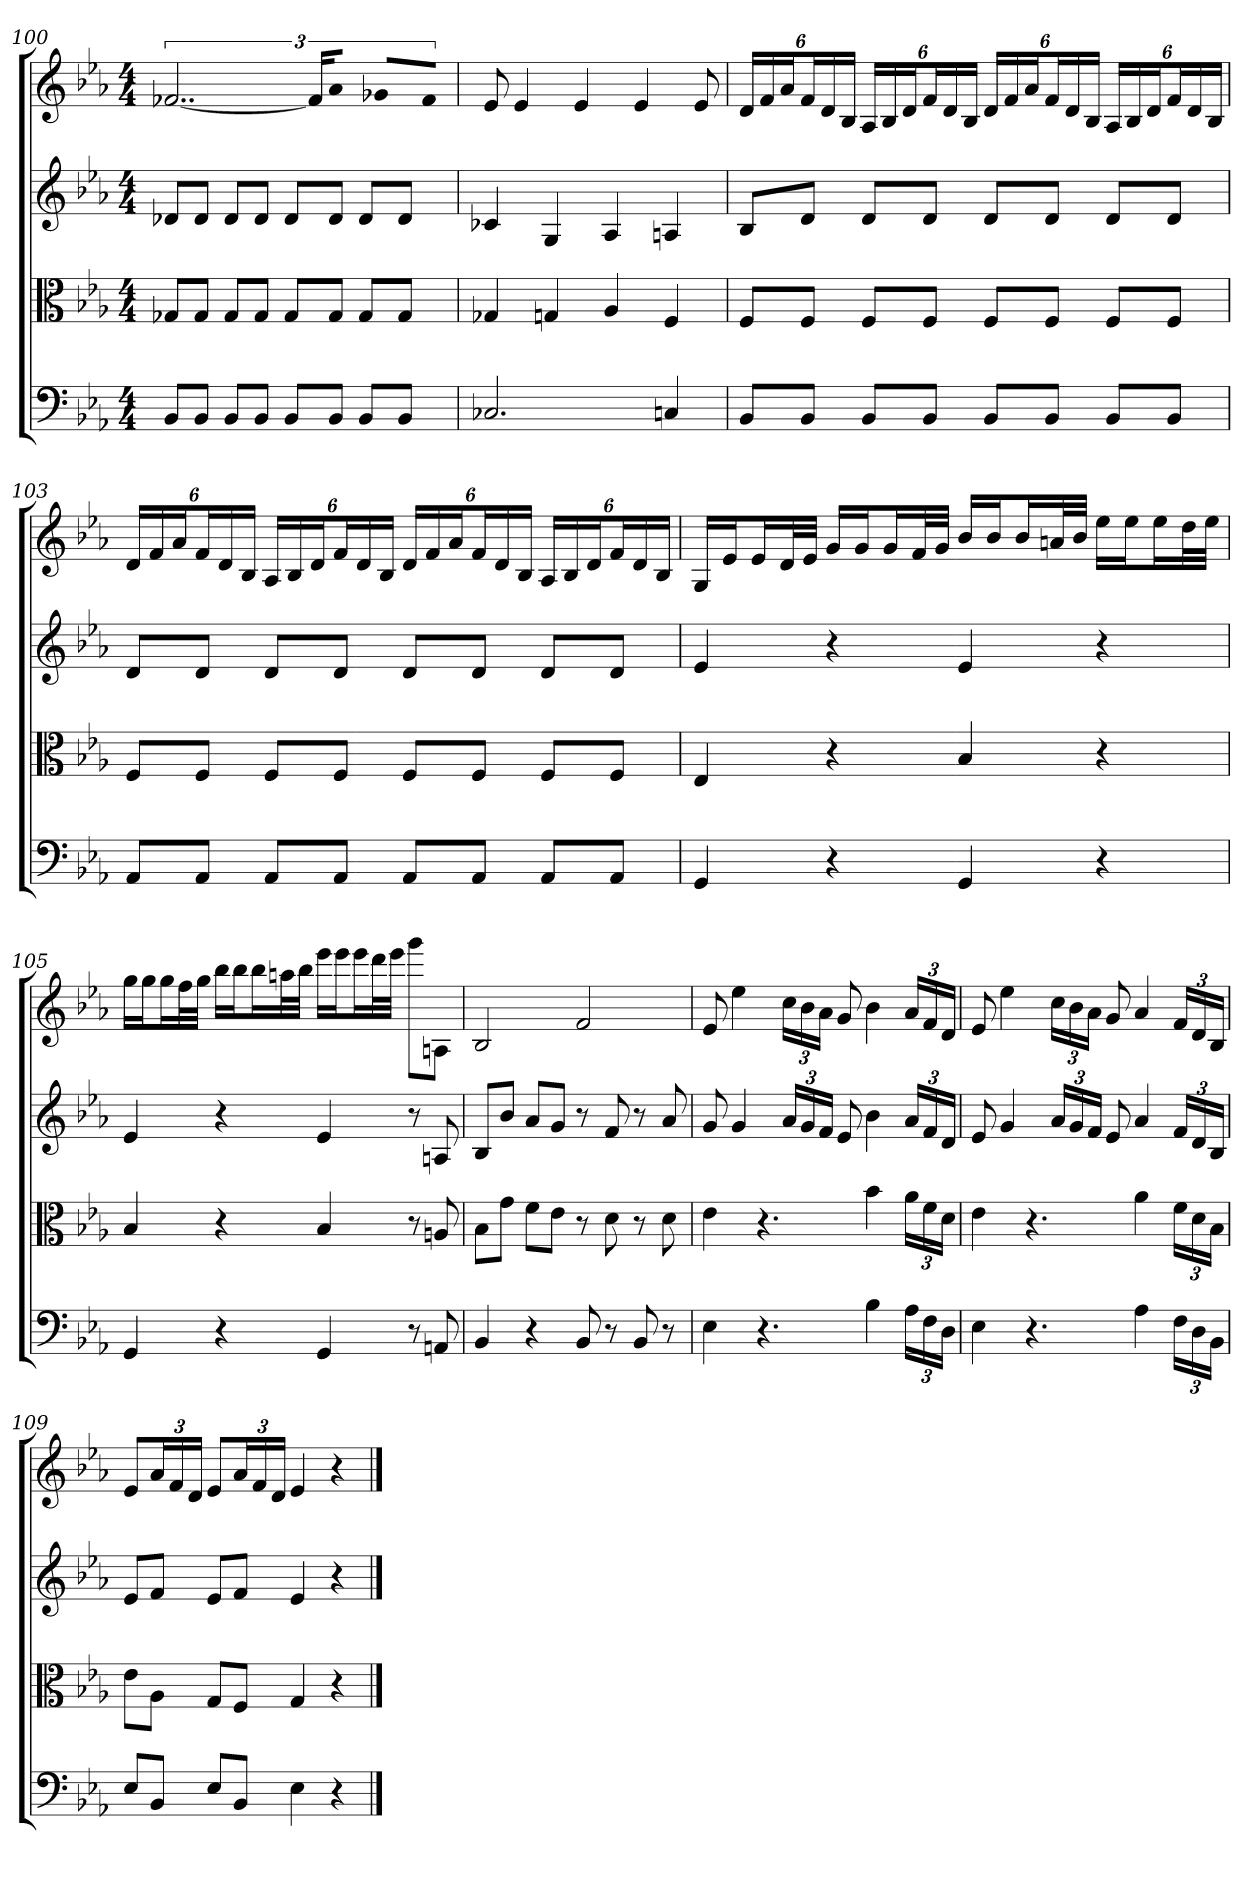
**kern	**kern	**kern	**kern
*part4	*part3	*part2	*part1
*staff4	*staff3	*staff2	*staff1
*clefF4	*clefC3	*	*
*k[b-e-a-]	*k[b-e-a-]	*k[b-e-a-]	*k[b-e-a-]
*E-:	*E-:	*E-:	*E-:
*M4/4	*M4/4	*M4/4	*M4/4
=100	=100	=100	=100
8BB-/L	8G-X/L	8d-XL	[3..f-X
8BB-/J	8G-/J	8d-J	.
8BB-/L	8G-/L	8d-L	.
8BB-/J	8G-/J	8d-J	.
8BB-/L	8G-/L	8d-L	.
.	.	.	24f-KL]
8BB-/J	8G-/J	8d-J	8a-J
8BB-/L	8G-/L	8d-L	8g-XL
8BB-/J	8G-/J	8d-J	8f-J
=101	=101	=101	=101
2.C-X	4G-X	4c-X	8e-
.	.	.	4e-
.	4Gn	4G	.
.	.	.	4e-
.	4A-	4A-	.
.	.	.	4e-
4Cn	4F	4An	.
.	.	.	8e-
=102	=102	=102	=102
8BB-/L	8F/L	8B-L	24dLL
.	.	.	24f
.	.	.	24a-J
8BB-/J	8F/J	8dJ	24fL
.	.	.	24d
.	.	.	24B-JJ
8BB-/L	8F/L	8dL	24A-LL
.	.	.	24B-
.	.	.	24dJ
8BB-/J	8F/J	8dJ	24fL
.	.	.	24d
.	.	.	24B-JJ
8BB-/L	8F/L	8dL	24dLL
.	.	.	24f
.	.	.	24a-J
8BB-/J	8F/J	8dJ	24fL
.	.	.	24d
.	.	.	24B-JJ
8BB-/L	8F/L	8dL	24A-LL
.	.	.	24B-
.	.	.	24dJ
8BB-/J	8F/J	8dJ	24fL
.	.	.	24d
.	.	.	24B-JJ
=103	=103	=103	=103
8AA-/L	8F/L	8dL	24dLL
.	.	.	24f
.	.	.	24a-J
8AA-/J	8F/J	8dJ	24fL
.	.	.	24d
.	.	.	24B-JJ
8AA-/L	8F/L	8dL	24A-LL
.	.	.	24B-
.	.	.	24dJ
8AA-/J	8F/J	8dJ	24fL
.	.	.	24d
.	.	.	24B-JJ
8AA-/L	8F/L	8dL	24dLL
.	.	.	24f
.	.	.	24a-J
8AA-/J	8F/J	8dJ	24fL
.	.	.	24d
.	.	.	24B-JJ
8AA-/L	8F/L	8dL	24A-LL
.	.	.	24B-
.	.	.	24dJ
8AA-/J	8F/J	8dJ	24fL
.	.	.	24d
.	.	.	24B-JJ
=104	=104	=104	=104
4GG	4E-	4e-	16GLL
.	.	.	16e-J
.	.	.	16e-L
.	.	.	32dL
.	.	.	32e-JJJ
4r	4r	4r	16gLL
.	.	.	16gJ
.	.	.	16gL
.	.	.	32fL
.	.	.	32gJJJ
4GG	4B-	4e-	16b-LL
.	.	.	16b-J
.	.	.	16b-L
.	.	.	32anL
.	.	.	32b-JJJ
4r	4r	4r	16ee-LL
.	.	.	16ee-J
.	.	.	16ee-L
.	.	.	32ddL
.	.	.	32ee-JJJ
=105	=105	=105	=105
4GG	4B-	4e-	16ggLL
.	.	.	16ggJ
.	.	.	16ggL
.	.	.	32ffL
.	.	.	32ggJJJ
4r	4r	4r	16bb-LL
.	.	.	16bb-J
.	.	.	16bb-L
.	.	.	32aanL
.	.	.	32bb-JJJ
4GG	4B-	4e-	16eee-LL
.	.	.	16eee-J
.	.	.	16eee-L
.	.	.	32dddL
.	.	.	32eee-JJJ
8r	8r	8r	8gggL
8AAn	8An	8An	8AnJ
=106	=106	=106	=106
4BB-	8B-\L	8B-L	2B-
.	8g\J	8b-J	.
4r	8f\L	8a-L	.
.	8e-\J	8gJ	.
8BB-	8r	8r	2f
8r	8d	8f	.
8BB-	8r	8r	.
8r	8d	8a-	.
=107	=107	=107	=107
4E-	4e-	8g	8e-
.	.	4g	4ee-
4.r	4.r	.	.
.	.	24a-LL	24ccLL
.	.	24g	24b-
.	.	24fJJ	24a-JJ
.	.	8e-	8g
4B-	4b-	4b-	4b-
24A-\LL	24a-\LL	24a-LL	24a-LL
24F\	24f\	24f	24f
24D\JJ	24d\JJ	24dJJ	24dJJ
=108	=108	=108	=108
4E-	4e-	8e-	8e-
.	.	4g	4ee-
4.r	4.r	.	.
.	.	24a-LL	24ccLL
.	.	24g	24b-
.	.	24fJJ	24a-JJ
.	.	8e-	8g
4A-	4a-	4a-	4a-
24F\LL	24f\LL	24fLL	24fLL
24D\	24d\	24d	24d
24BB-\JJ	24B-\JJ	24B-JJ	24B-JJ
=109	=109	=109	=109
8E-/L	8e-\L	8e-L	8e-L
8BB-/J	8A-\J	8fJ	24a-L
.	.	.	24f
.	.	.	24dJJ
8E-/L	8G/L	8e-L	8e-L
8BB-/J	8F/J	8fJ	24a-L
.	.	.	24f
.	.	.	24dJJ
4E-	4G	4e-	4e-
4r	4r	4r	4r
==	==	==	==
*-	*-	*-	*-
